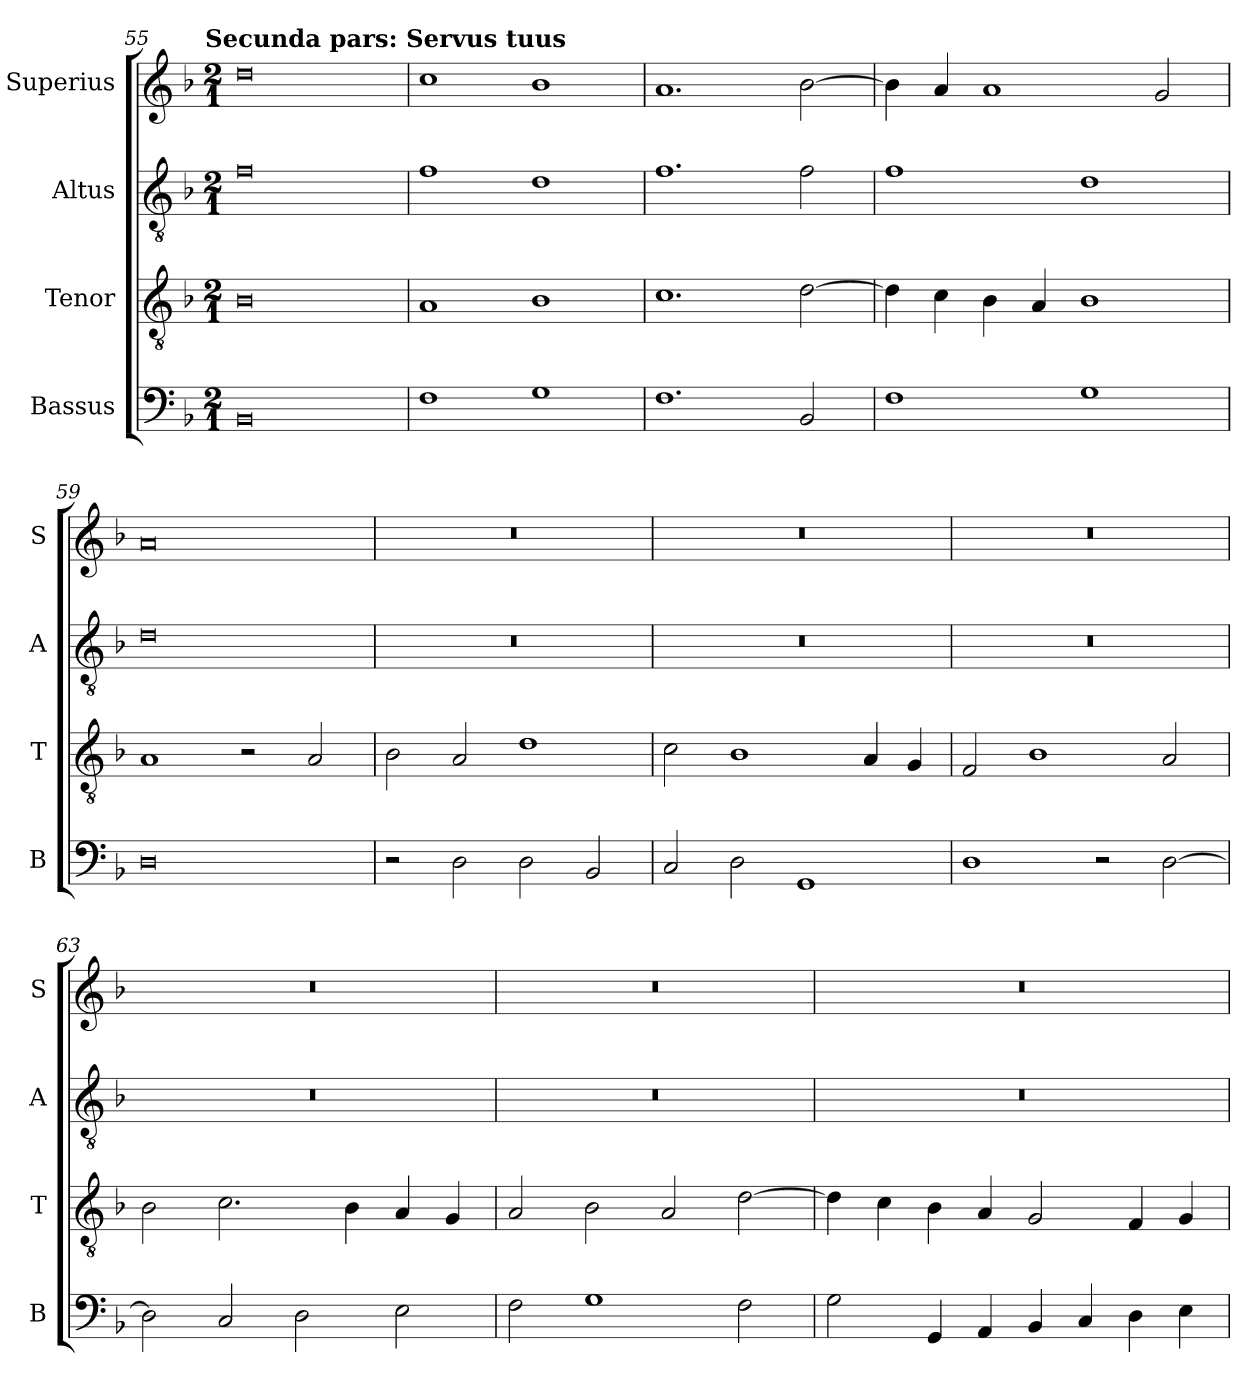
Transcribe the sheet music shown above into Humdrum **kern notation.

**kern	**kern	**kern	**kern
*part4	*part3	*part2	*part1
*staff4	*staff3	*staff2	*staff1
*I"Bassus	*I"Tenor	*I"Altus	*I"Superius
*I'B	*I'T	*I'A	*I'S
*clefF4	*clefGv2	*clefGv2	*clefG2
*k[b-]	*k[b-]	*k[b-]	*k[b-]
*F:	*F:	*F:	*F:
!!LO:TX:omd:t=Secunda pars&colon; Servus tuus
*M2/1	*M2/1	*M2/1	*M2/1
=55	=55	=55	=55
0BB-	0B-	0f	0dd
=56	=56	=56	=56
1F	1A	1f	1cc
1G	1B-	1d	1b-
=57	=57	=57	=57
1.F	1.c	1.f	1.a
2BB-	[2d	2f	[2b-
=58	=58	=58	=58
1F	4d]	1f	4b-]
.	4c	.	4a
.	4B-	.	1a
.	4A	.	.
1G	1B-	1d	.
.	.	.	2g
=59	=59	=59	=59
0D	1A	0d	0a
.	2r	.	.
.	2A	.	.
=60	=60	=60	=60
2r	2B-	0r	0r
2D	2A	.	.
2D	1d	.	.
2BB-	.	.	.
=61	=61	=61	=61
2C	2c	0r	0r
2D	1B-	.	.
1GG	.	.	.
.	4A	.	.
.	4G	.	.
=62	=62	=62	=62
1D	2F	0r	0r
.	1B-	.	.
2r	.	.	.
[2D	2A	.	.
=63	=63	=63	=63
2D]	2B-	0r	0r
2C	2.c	.	.
2D	.	.	.
.	4B-	.	.
2E	4A	.	.
.	4G	.	.
=64	=64	=64	=64
2F	2A	0r	0r
1G	2B-	.	.
.	2A	.	.
2F	[2d	.	.
=65	=65	=65	=65
2G	4d]	0r	0r
.	4c	.	.
4GG	4B-	.	.
4AA	4A	.	.
4BB-	2G	.	.
4C	.	.	.
4D	4F	.	.
4E	4G	.	.
=	=	=	=
*-	*-	*-	*-
